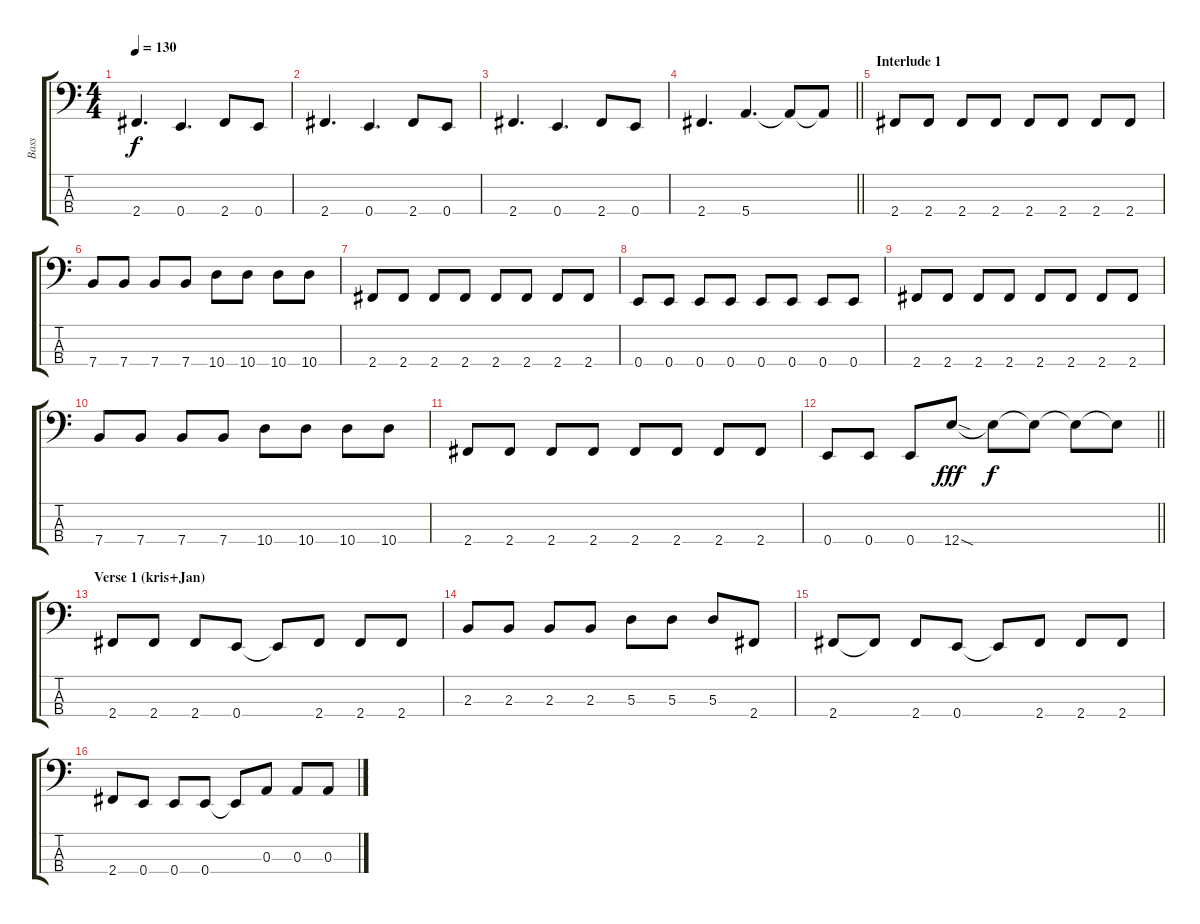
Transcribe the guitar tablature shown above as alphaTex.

\track ("Bass" "Bass") {instrument electricbassfinger}
\staff {score tabs}
\tuning (G2 D2 A1 E1) {hide}
\ts (4 4)
\tempo 130
\clef f4
\ks c
2.4.4{d dy f} 0.4.4{d} 2.4.8 0.4.8 |
2.4.4{d} 0.4.4{d} 2.4.8 0.4.8 |
2.4.4{d} 0.4.4{d} 2.4.8 0.4.8 |
\barLineRight lightlight
2.4.4{d} 5.4.4{d} 5.4{t}.8 5.4{t}.8 |
\section ("" "Interlude 1")
2.4.8 2.4.8 2.4.8 2.4.8 2.4.8 2.4.8 2.4.8 2.4.8 |
7.4.8 7.4.8 7.4.8 7.4.8 10.4.8 10.4.8 10.4.8 10.4.8 |
2.4.8 2.4.8 2.4.8 2.4.8 2.4.8 2.4.8 2.4.8 2.4.8 |
0.4.8 0.4.8 0.4.8 0.4.8 0.4.8 0.4.8 0.4.8 0.4.8 |
2.4.8 2.4.8 2.4.8 2.4.8 2.4.8 2.4.8 2.4.8 2.4.8 |
7.4.8 7.4.8 7.4.8 7.4.8 10.4.8 10.4.8 10.4.8 10.4.8 |
2.4.8 2.4.8 2.4.8 2.4.8 2.4.8 2.4.8 2.4.8 2.4.8 |
\barLineRight lightlight
0.4.8 0.4.8 0.4.8 12.4{sod}.8{dy fff} 12.4{t}.8{dy f} 12.4{t}.8 12.4{t}.8 12.4{t}.8 |
\section ("" "Verse 1 (kris+Jan)")
2.4.8 2.4.8 2.4.8 0.4.8 0.4{t}.8 2.4.8 2.4.8 2.4.8 |
2.3.8 2.3.8 2.3.8 2.3.8 5.3.8 5.3.8 5.3.8 2.4.8 |
2.4.8 2.4{t}.8 2.4.8 0.4.8 0.4{t}.8 2.4.8 2.4.8 2.4.8 |
2.4.8 0.4.8 0.4.8 0.4.8 0.4{t}.8 0.3.8 0.3.8 0.3.8
